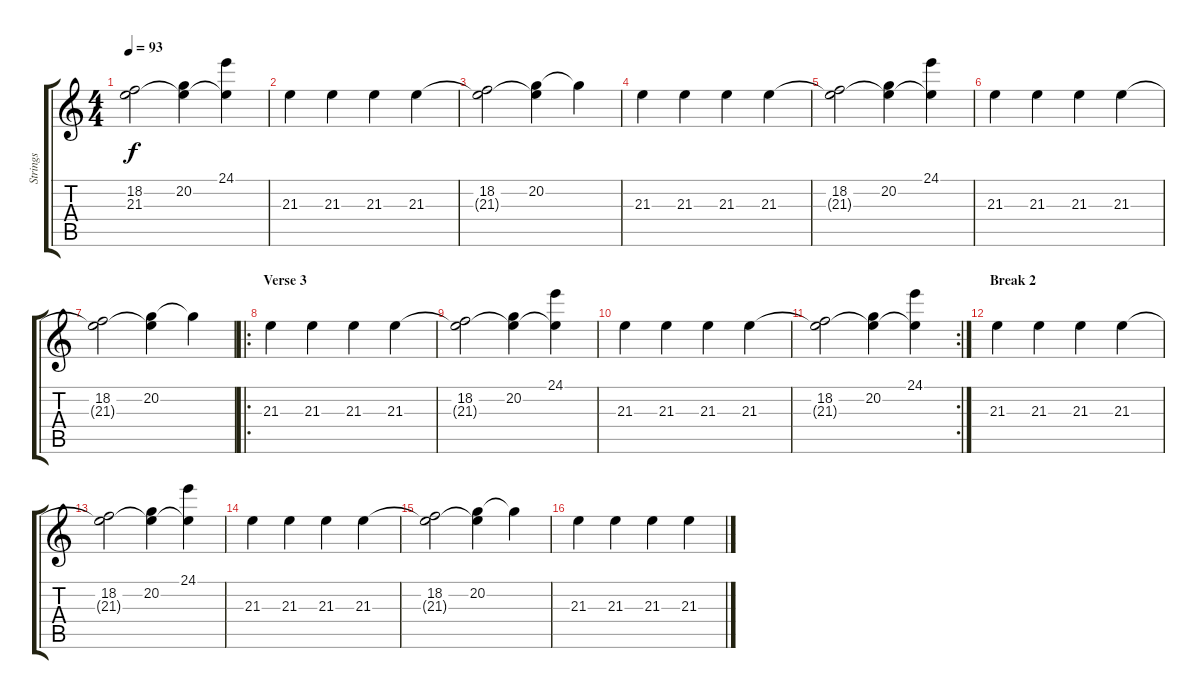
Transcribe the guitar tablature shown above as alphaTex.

\track ("Strings" "Strings") {instrument tremolostrings}
\staff {score tabs}
\tuning (E4 B3 G3 D3 A2 E2) {hide}
\ts (4 4)
\tempo 93
\clef g2
\ks c
(18.2 21.3{t}).2{dy f} (20.2 21.3{t}).4 (24.1 21.3{t}).4 |
21.3.4{volume 4} 21.3.4 21.3.4 21.3.4 |
(18.2 21.3{t}).2 (20.2 21.3{t}).4 20.2{t}.4 |
21.3.4{volume 4} 21.3.4 21.3.4 21.3.4 |
(18.2 21.3{t}).2 (20.2 21.3{t}).4 (24.1 21.3{t}).4 |
21.3.4{volume 4} 21.3.4 21.3.4 21.3.4 |
(18.2 21.3{t}).2 (20.2 21.3{t}).4 20.2{t}.4 |
\ro
\section ("" "Verse 3")
21.3.4{volume 6} 21.3.4{volume 13} 21.3.4 21.3.4 |
(18.2 21.3{t}).2 (20.2 21.3{t}).4 (24.1 21.3{t}).4 |
21.3.4{volume 6} 21.3.4{volume 13} 21.3.4 21.3.4 |
\rc 2
(18.2 21.3{t}).2 (20.2 21.3{t}).4 (24.1 21.3{t}).4 |
\section ("" "Break 2")
21.3.4{volume 6} 21.3.4{volume 13} 21.3.4 21.3.4 |
(18.2 21.3{t}).2 (20.2 21.3{t}).4 (24.1 21.3{t}).4 |
21.3.4{volume 6} 21.3.4{volume 13} 21.3.4 21.3.4 |
(18.2 21.3{t}).2 (20.2 21.3{t}).4 20.2{t}.4 |
21.3.4{volume 6} 21.3.4{volume 13} 21.3.4 21.3.4
